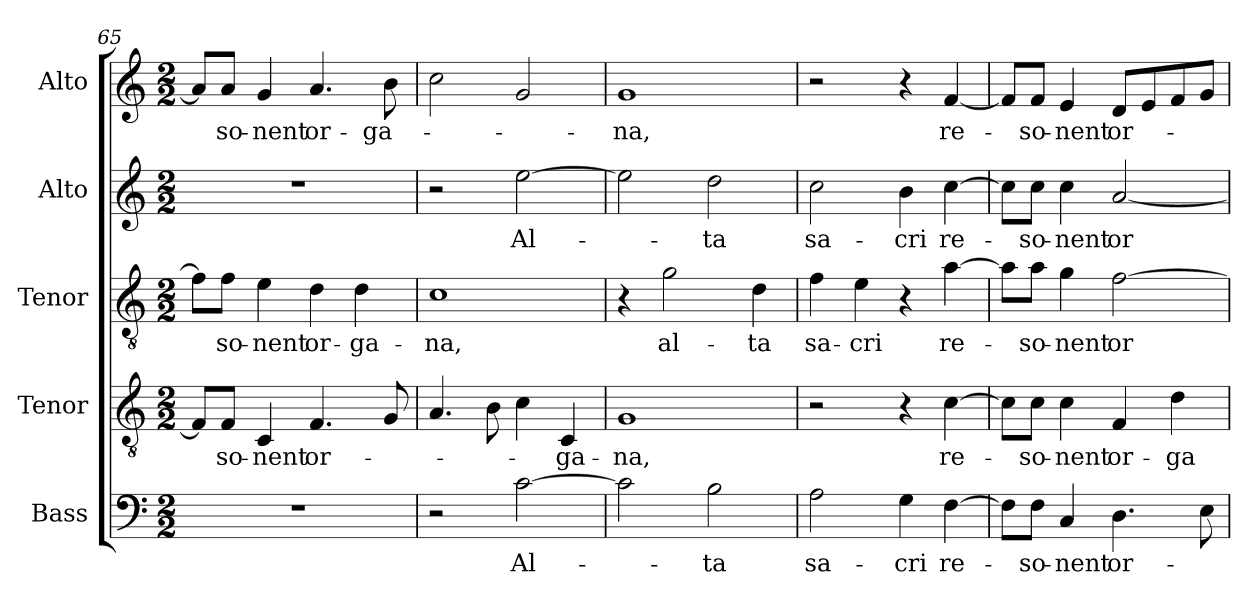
**kern	**text	**kern	**text	**kern	**text	**kern	**text	**kern	**text
*part5	*part5	*part4	*part4	*part3	*part3	*part2	*part2	*part1	*part1
*staff5	*staff5	*staff4	*staff4	*staff3	*staff3	*staff2	*staff2	*staff1	*staff1
*I"Bass	*	*I"Tenor	*	*I"Tenor	*	*I"Alto	*	*I"Alto	*
*I'B.	*	*	*	*I'T.	*	*I'A.	*	*I'A.	*
*clefF4	*	*clefGv2	*	*clefGv2	*	*clefG2	*	*clefG2	*
*	*	*ITrd7c12	*	*ITrd7c12	*	*	*	*	*
*k[]	*	*k[]	*	*k[]	*	*k[]	*	*k[]	*
*C:	*	*C:	*	*C:	*	*C:	*	*C:	*
*M2/2	*	*M2/2	*	*M2/2	*	*M2/2	*	*M2/2	*
=65	=65	=65	=65	=65	=65	=65	=65	=65	=65
1r	.	8FFi/L]	.	8Fi\L]	.	1r	.	8ai/L]	.
!	!	!	!LO:LY:b:color=#000000	!	!	!	!	!	!
!	!	!	!	!	!LO:LY:b:color=#000000	!	!	!	!
!	!	!	!	!	!	!	!	!	!LO:LY:b:color=#000000
.	.	8FFi/J	-so-	8Fi\J	-so-	.	.	8ai/J	-so-
!	!	!	!LO:LY:b:color=#000000	!	!	!	!	!	!
!	!	!	!	!	!LO:LY:b:color=#000000	!	!	!	!
!	!	!	!	!	!	!	!	!	!LO:LY:b:color=#000000
.	.	4CCi/	-nent	4Ei\	-nent	.	.	4gi/	-nent
!	!	!	!LO:LY:b:color=#000000	!	!	!	!	!	!
!	!	!	!	!	!LO:LY:b:color=#000000	!	!	!	!
!	!	!	!	!	!	!	!	!	!LO:LY:b:color=#000000
.	.	4.FFi/	or-	4Di\	or-	.	.	4.ai/	or-
!	!	!	!	!	!LO:LY:b:color=#000000	!	!	!	!
.	.	.	.	4Di\	-ga-	.	.	.	.
!	!	!	!	!	!	!	!	!	!LO:LY:b:color=#000000
.	.	8GGi/	.	.	.	.	.	8bi\	-ga-
=66	=66	=66	=66	=66	=66	=66	=66	=66	=66
!	!	!	!	!	!LO:LY:b:color=#000000	!	!	!	!
2r	.	4.AAi/	.	1Ci	-na,	2r	.	2cci\	.
.	.	8BBi\	.	.	.	.	.	.	.
!	!LO:LY:b:color=#000000	!	!	!	!	!	!	!	!
!	!	!	!	!	!	!	!LO:LY:b:color=#000000	!	!
[2ci\	Al-	4Ci\	.	.	.	[2eei\	Al-	2gi/	.
!	!	!	!LO:LY:b:color=#000000	!	!	!	!	!	!
.	.	4CCi/	-ga-	.	.	.	.	.	.
=67	=67	=67	=67	=67	=67	=67	=67	=67	=67
!	!	!	!LO:LY:b:color=#000000	!	!	!	!	!	!
!	!	!	!	!	!	!	!	!	!LO:LY:b:color=#000000
2ci\]	.	1GGi	-na,	4r	.	2eei\]	.	1gi	-na,
!	!	!	!	!	!LO:LY:b:color=#000000	!	!	!	!
.	.	.	.	2Gi\	al-	.	.	.	.
!	!LO:LY:b:color=#000000	!	!	!	!	!	!	!	!
!	!	!	!	!	!	!	!LO:LY:b:color=#000000	!	!
2Bi\	-ta	.	.	.	.	2ddi\	-ta	.	.
!	!	!	!	!	!LO:LY:b:color=#000000	!	!	!	!
.	.	.	.	4Di\	-ta	.	.	.	.
=68	=68	=68	=68	=68	=68	=68	=68	=68	=68
!	!LO:LY:b:color=#000000	!	!	!	!	!	!	!	!
!	!	!	!	!	!LO:LY:b:color=#000000	!	!	!	!
!	!	!	!	!	!	!	!LO:LY:b:color=#000000	!	!
2Ai\	sa-	2r	.	4Fi\	sa-	2cci\	sa-	2r	.
!	!	!	!	!	!LO:LY:b:color=#000000	!	!	!	!
.	.	.	.	4Ei\	-cri	.	.	.	.
!	!LO:LY:b:color=#000000	!	!	!	!	!	!	!	!
!	!	!	!	!	!	!	!LO:LY:b:color=#000000	!	!
4Gi\	-cri	4r	.	4r	.	4bi\	-cri	4r	.
!	!LO:LY:b:color=#000000	!	!	!	!	!	!	!	!
!	!	!	!LO:LY:b:color=#000000	!	!	!	!	!	!
!	!	!	!	!	!LO:LY:b:color=#000000	!	!	!	!
!	!	!	!	!	!	!	!LO:LY:b:color=#000000	!	!
!	!	!	!	!	!	!	!	!	!LO:LY:b:color=#000000
[4Fi\	re-	[4Ci\	re-	[4Ai\	re-	[4cci\	re-	[4fi/	re-
!!LO:LB:g=z
=69	=69	=69	=69	=69	=69	=69	=69	=69	=69
8Fi\L]	.	8Ci\L]	.	8Ai\L]	.	8cci\L]	.	8fi/L]	.
!	!LO:LY:b:color=#000000	!	!	!	!	!	!	!	!
!	!	!	!LO:LY:b:color=#000000	!	!	!	!	!	!
!	!	!	!	!	!LO:LY:b:color=#000000	!	!	!	!
!	!	!	!	!	!	!	!LO:LY:b:color=#000000	!	!
!	!	!	!	!	!	!	!	!	!LO:LY:b:color=#000000
8Fi\J	-so-	8Ci\J	-so-	8Ai\J	-so-	8cci\J	-so-	8fi/J	-so-
!	!LO:LY:b:color=#000000	!	!	!	!	!	!	!	!
!	!	!	!LO:LY:b:color=#000000	!	!	!	!	!	!
!	!	!	!	!	!LO:LY:b:color=#000000	!	!	!	!
!	!	!	!	!	!	!	!LO:LY:b:color=#000000	!	!
!	!	!	!	!	!	!	!	!	!LO:LY:b:color=#000000
4Ci/	-nent	4Ci\	-nent	4Gi\	-nent	4cci\	-nent	4ei/	-nent
!	!LO:LY:b:color=#000000	!	!	!	!	!	!	!	!
!	!	!	!LO:LY:b:color=#000000	!	!	!	!	!	!
!	!	!	!	!	!LO:LY:b:color=#000000	!	!	!	!
!	!	!	!	!	!	!	!LO:LY:b:color=#000000	!	!
!	!	!	!	!	!	!	!	!	!LO:LY:b:color=#000000
4.Di\	or-	4FFi/	or-	[2Fi\	or-	[2ai/	or-	8di/L	or-
.	.	.	.	.	.	.	.	8ei/	.
!	!	!	!LO:LY:b:color=#000000	!	!	!	!	!	!
.	.	4Di\	-ga-	.	.	.	.	8fi/	.
8Ei\	.	.	.	.	.	.	.	8gi/J	.
=	=	=	=	=	=	=	=	=	=
*-	*-	*-	*-	*-	*-	*-	*-	*-	*-
